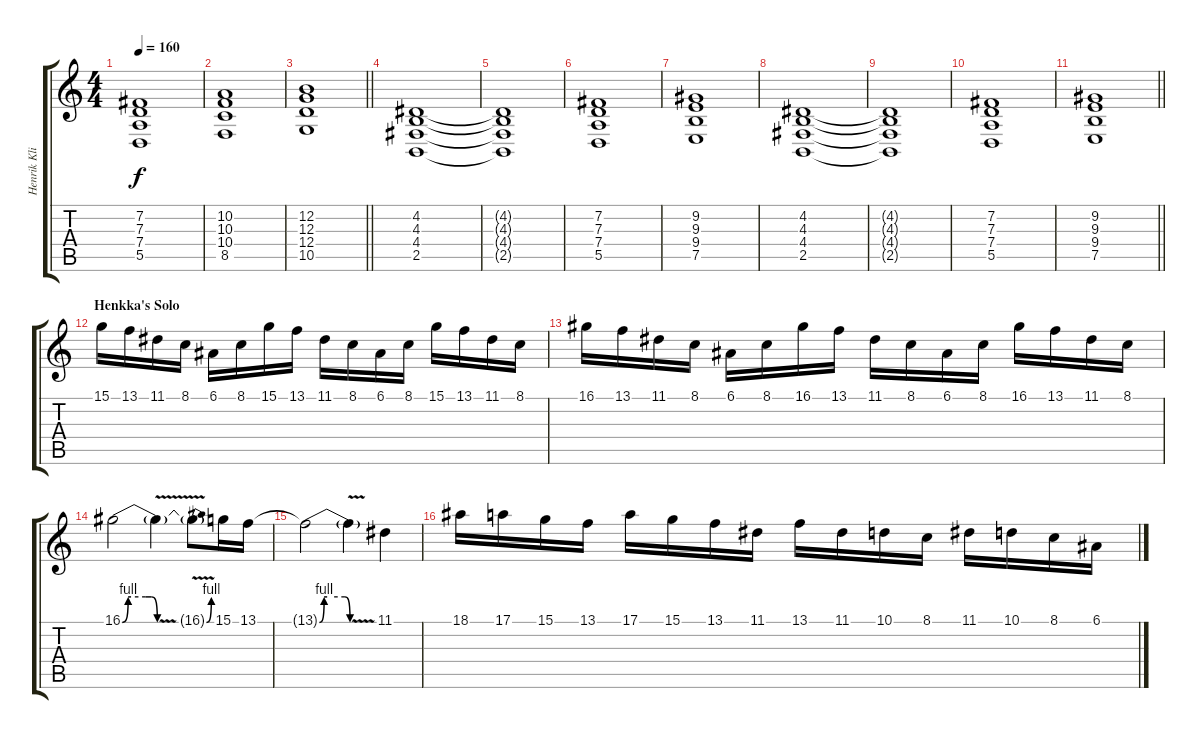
\track ("Henrik Klingenberg" "Henrik Kli") {instrument stringensemble1}
\staff {score tabs}
\tuning (E4 B3 G3 D3 A2 E2) {hide}
\ts (4 4)
\tempo 160
\clef g2
\ks c
(7.2{t} 7.3{t} 7.4{t} 5.5{t}).1{dy f} |
(10.2 10.3 10.4 8.5).1 |
\barLineRight lightlight
(12.2 12.3 12.4 10.5).1 |
(4.2 4.3 4.4 2.5).1{volume 14 instrument stringensemble1} |
(4.2{t} 4.3{t} 4.4{t} 2.5{t}).1 |
(7.2 7.3 7.4 5.5).1 |
(9.2 9.3 9.4 7.5).1 |
(4.2 4.3 4.4 2.5).1 |
(4.2{t} 4.3{t} 4.4{t} 2.5{t}).1 |
(7.2 7.3 7.4 5.5).1 |
\barLineRight lightlight
(9.2 9.3 9.4 7.5).1 |
\section ("" "Henkka's Solo")
15.1.16{volume 16 instrument lead1square} 13.1.16 11.1.16 8.1.16 6.1.16 8.1.16 15.1.16 13.1.16 11.1.16 8.1.16 6.1.16 8.1.16 15.1.16 13.1.16 11.1.16 8.1.16 |
16.1.16 13.1.16 11.1.16 8.1.16 6.1.16 8.1.16 16.1.16 13.1.16 11.1.16 8.1.16 6.1.16 8.1.16 16.1.16 13.1.16 11.1.16 8.1.16 |
16.1{be (custom 0 0 10 4 15 4 40 4 50 4 60 0)}.2 16.1{v t}.4 16.1{be (bend 0 0 60 4) t}.8 15.1.16 13.1.16 |
13.1{be (custom 0 0 9 4 15 4 50 4 60 0) t}.2 13.1{v t}.4 11.1.4 |
18.1.16 17.1.16 15.1.16 13.1.16 17.1.16 15.1.16 13.1.16 11.1.16 13.1.16 11.1.16 10.1.16 8.1.16 11.1.16 10.1.16 8.1.16 6.1.16
